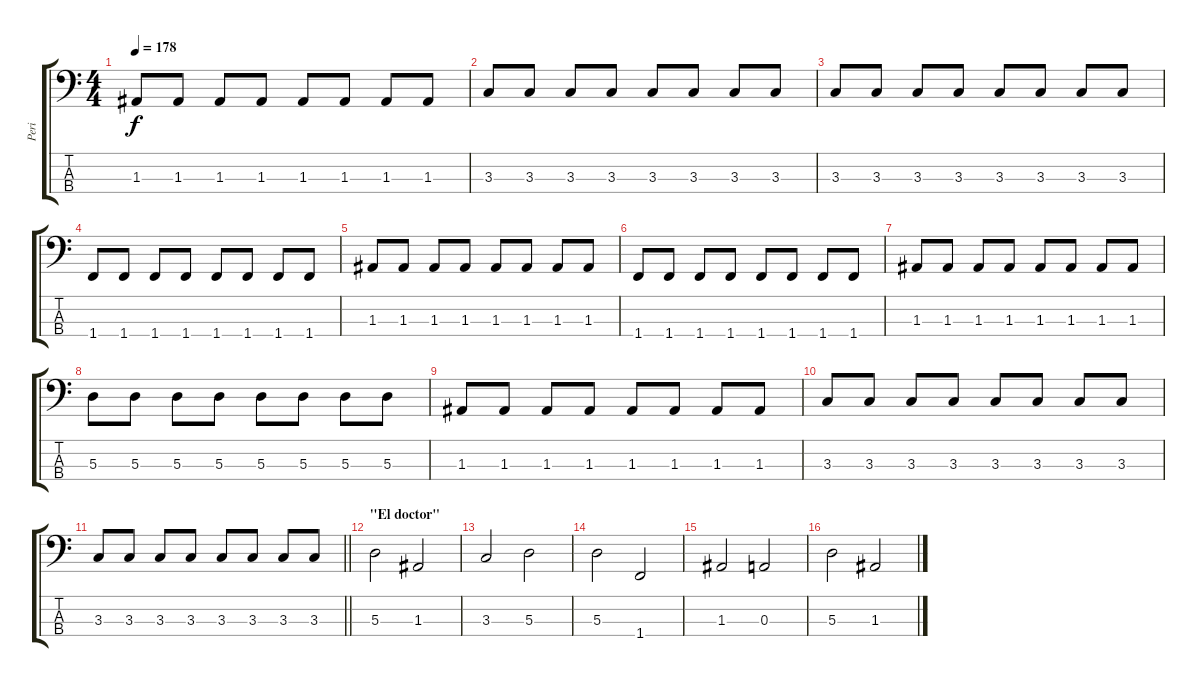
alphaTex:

\track ("Peri" "Peri") {instrument electricbassfinger}
\staff {score tabs}
\tuning (G2 D2 A1 E1) {hide}
\ts (4 4)
\tempo 178
\clef f4
\ks c
1.3.8{dy f} 1.3.8 1.3.8 1.3.8 1.3.8 1.3.8 1.3.8 1.3.8 |
3.3.8 3.3.8 3.3.8 3.3.8 3.3.8 3.3.8 3.3.8 3.3.8 |
3.3.8 3.3.8 3.3.8 3.3.8 3.3.8 3.3.8 3.3.8 3.3.8 |
1.4.8 1.4.8 1.4.8 1.4.8 1.4.8 1.4.8 1.4.8 1.4.8 |
1.3.8 1.3.8 1.3.8 1.3.8 1.3.8 1.3.8 1.3.8 1.3.8 |
1.4.8 1.4.8 1.4.8 1.4.8 1.4.8 1.4.8 1.4.8 1.4.8 |
1.3.8 1.3.8 1.3.8 1.3.8 1.3.8 1.3.8 1.3.8 1.3.8 |
5.3.8 5.3.8 5.3.8 5.3.8 5.3.8 5.3.8 5.3.8 5.3.8 |
1.3.8 1.3.8 1.3.8 1.3.8 1.3.8 1.3.8 1.3.8 1.3.8 |
3.3.8 3.3.8 3.3.8 3.3.8 3.3.8 3.3.8 3.3.8 3.3.8 |
\barLineRight lightlight
3.3.8 3.3.8 3.3.8 3.3.8 3.3.8 3.3.8 3.3.8 3.3.8 |
\section ("" "\"El doctor\"")
5.3.2 1.3.2 |
3.3.2 5.3.2 |
5.3.2 1.4.2 |
1.3.2 0.3.2 |
5.3.2 1.3.2
